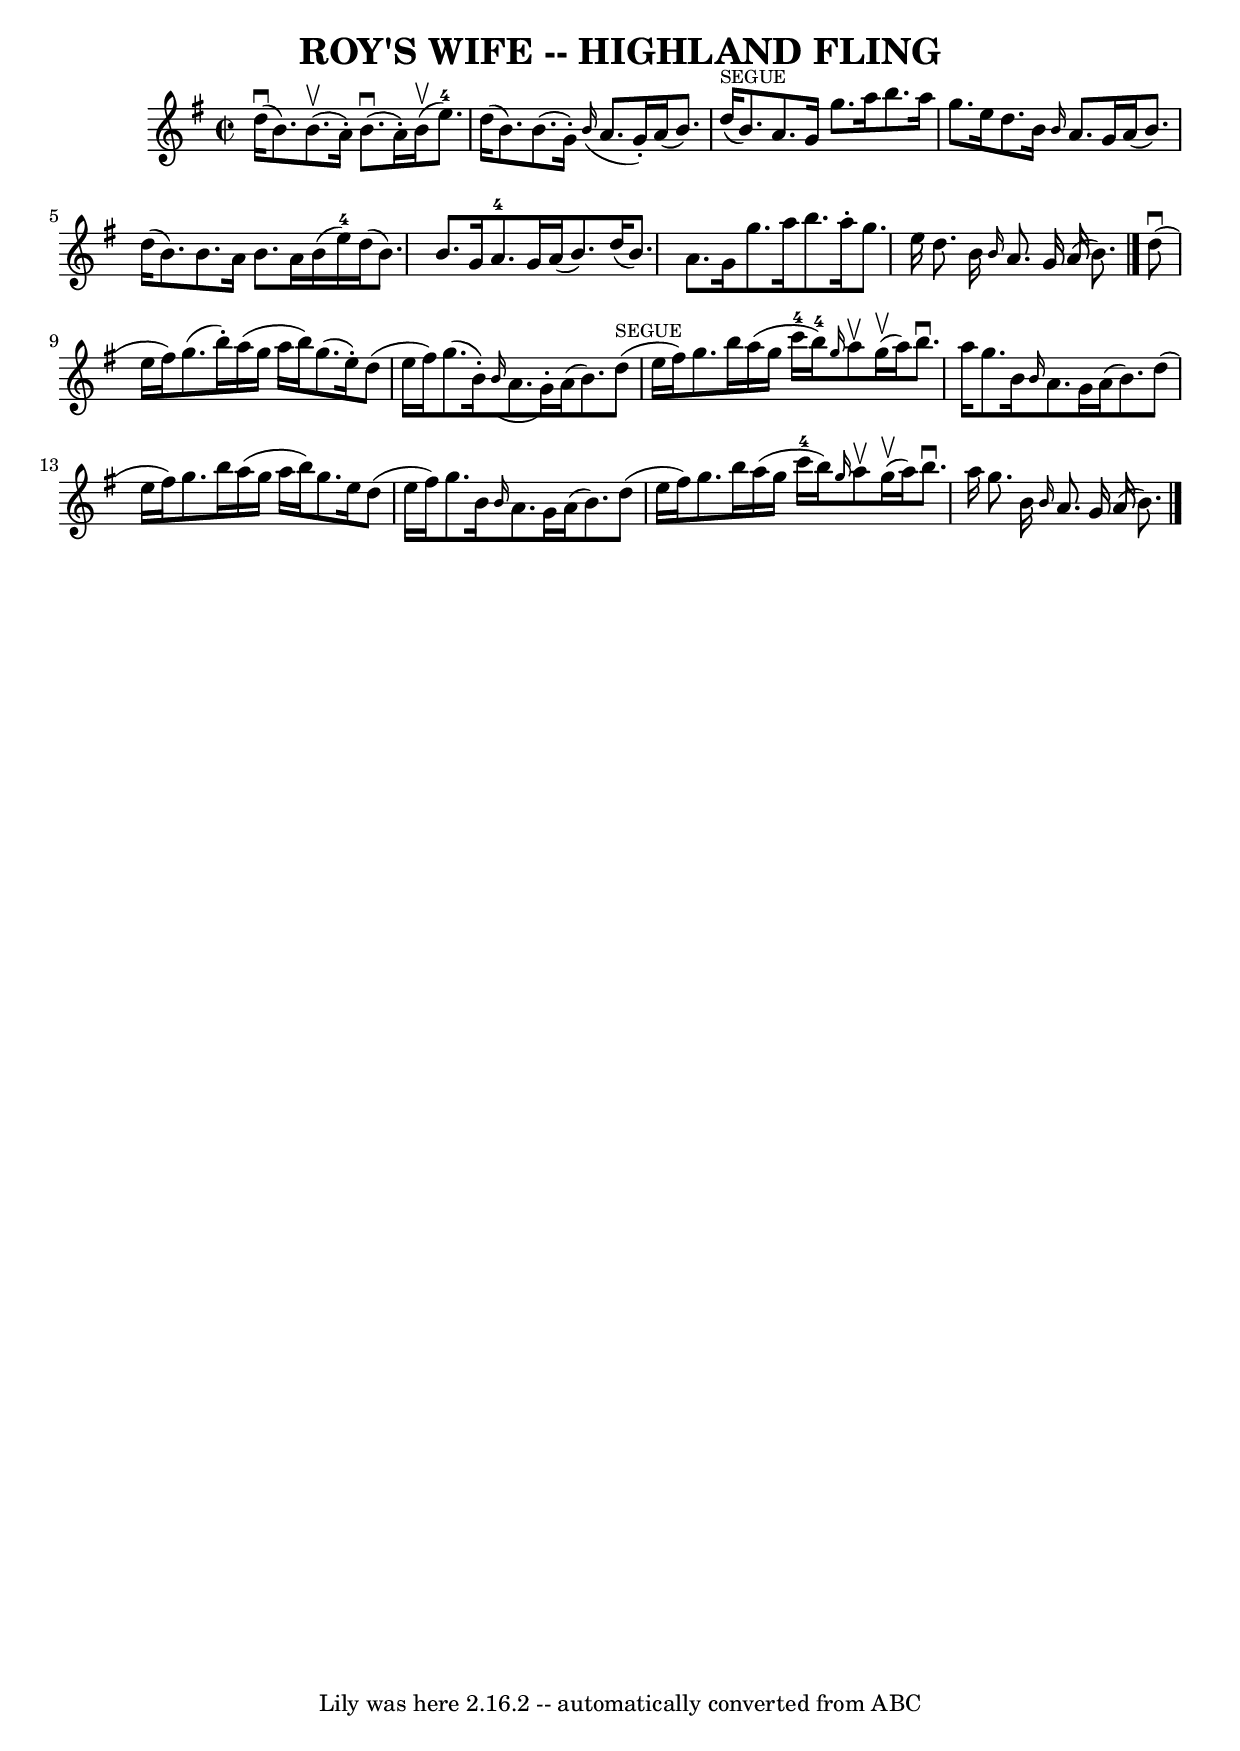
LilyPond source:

\version "2.16.2"
\include "Mammoth.ily"
\header {
  %% book = "Ryan's Mammoth Collection of Fiddle Tunes"
  crossRefNumber = "1"
  footnotes = ""
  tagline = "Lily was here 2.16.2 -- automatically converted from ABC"
  title = "ROY'S WIFE -- HIGHLAND FLING"

}
voicedefault =  {


  \override Staff.TimeSignature #'style = #'C
  \time 2/2 
  \key g \major
  d''16 (^\downbow b'8.) b'8. (^\upbow   
  a'16 -.) b'8. (^\downbow a'16 -.) b'16 (^\upbow e''8.-4)   
  |
  d''16 (b'8.) b'8. (g'16 -.)   \grace { b'16 (
				       }   
  a'8. g'16 -.) a'16 (b'8.)   |
  d''16^\segue(b'8.  
  -) a'8. g'16 g''8. a''16 b''8. a''16    |
  g''8.    
  e''16 d''8. b'16  \grace { b'16  
			   } a'8. g'16 a'16 (b'8.) 
  |
  d''16 (b'8.) b'8. a'16 b'8. a'16 b'16 (
  e''16-4)   |
  d''16 (b'8.) b'8. g'16 a'8.-4   
  g'16 a'16 (b'8.)   |
  d''16 (b'8.) a'8. g'16    
  g''8. a''16 b''8. a''16 -.   |
  g''8. e''16 d''8.    
  b'16  \grace { b'16  
	       } a'8. g'16 a'16 (b'8.)   \bar "|."       
  d''8 (^\downbow e''16 fis''16) g''8. (b''16 -.) a''16 (
  g''16 a''16 b''16) g''8. (e''16 -.)   |
  d''8 (e''16 
  fis''16) g''8. (b'16 -.)   \grace { b'16 (
				    } a'8. g'16 -. 
  -) a'16 (b'8.)   |
  d''8^\segue(e''16 fis''16)   
  g''8. b''16 a''16 (g''16 c'''16-4 b''16-4) \grace {    
    g''16  
  } a''8^\upbow g''16 (^\upbow a''16)   |
  b''8. ^\downbow a''16 g''8. b'16  \grace { b'16  
				     } a'8. g'16 a'16 
  (b'8.)   |
  d''8 (e''16 fis''16) g''8. b''16    
  a''16 (g''16 a''16 b''16) g''8. e''16    |
  d''8 (
  e''16 fis''16) g''8. b'16  \grace { b'16  
				    } a'8. g'16    
  a'16 (b'8.)   |
  d''8 (e''16 fis''16) g''8. b''16 
  a''16 (g''16 c'''16-4 b''16) \grace { g''16  
				      } a''8 ^\upbow g''16 (^\upbow a''16)   |
  b''8.^\downbow a''16    
  g''8. b'16  \grace { b'16  
		     } a'8. g'16 a'16 (b'8.)   
  \bar "|."   

}

\score{
  <<

    \context Staff="default"
    {
      \voicedefault 
      
    }

  >>
  \layout {
    
  }
  \midi {
  }

}
